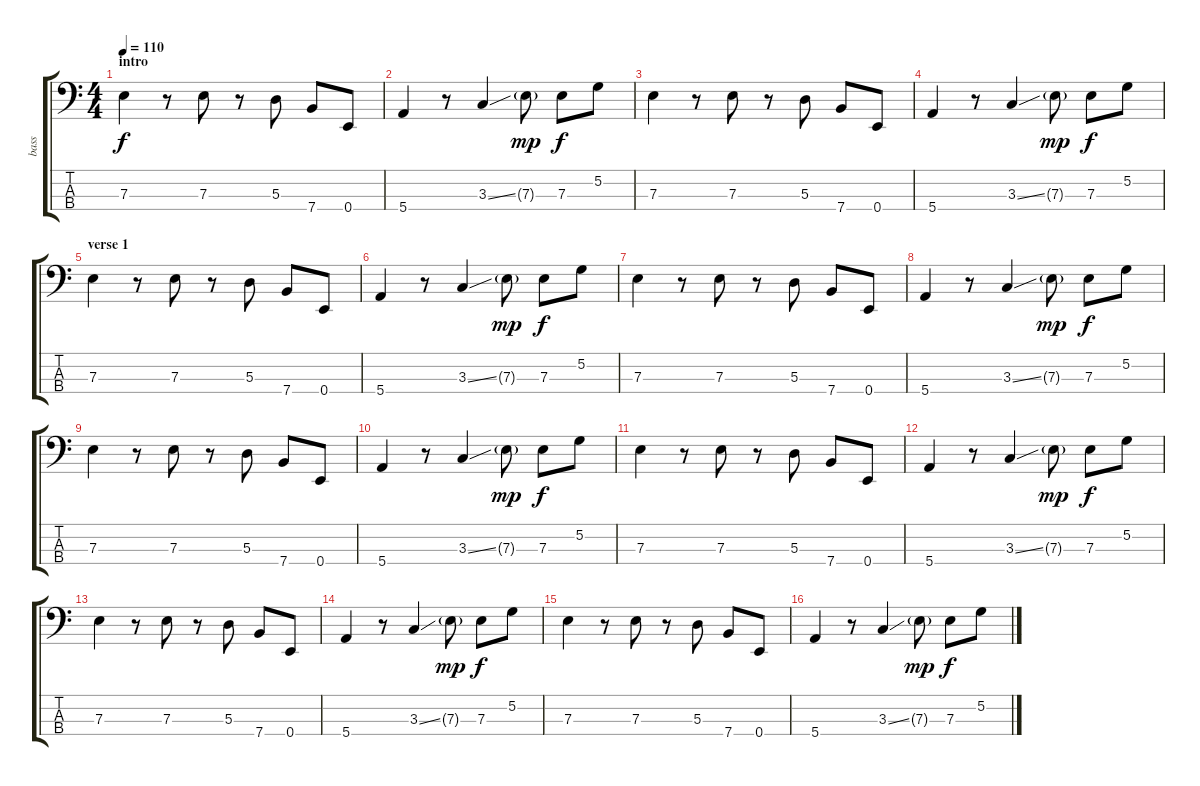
\track ("bass" "bass") {instrument electricbassfinger}
\staff {score tabs}
\tuning (G2 D2 A1 E1) {hide}
\ts (4 4)
\section ("" "intro")
\tempo 110
\clef f4
\ks c
7.3.4{dy f instrument electricbassfinger} r.8 7.3.8 r.8 5.3.8 7.4.8 0.4.8 |
5.4.4 r.8 3.3{ss}.4 7.3{g}.8{dy mp} 7.3.8{dy f} 5.2.8 |
7.3.4 r.8 7.3.8 r.8 5.3.8 7.4.8 0.4.8 |
5.4.4 r.8 3.3{ss}.4 7.3{g}.8{dy mp} 7.3.8{dy f} 5.2.8 |
\section ("" "verse 1")
7.3.4 r.8 7.3.8 r.8 5.3.8 7.4.8 0.4.8 |
5.4.4 r.8 3.3{ss}.4 7.3{g}.8{dy mp} 7.3.8{dy f} 5.2.8 |
7.3.4 r.8 7.3.8 r.8 5.3.8 7.4.8 0.4.8 |
5.4.4 r.8 3.3{ss}.4 7.3{g}.8{dy mp} 7.3.8{dy f} 5.2.8 |
7.3.4 r.8 7.3.8 r.8 5.3.8 7.4.8 0.4.8 |
5.4.4 r.8 3.3{ss}.4 7.3{g}.8{dy mp} 7.3.8{dy f} 5.2.8 |
7.3.4 r.8 7.3.8 r.8 5.3.8 7.4.8 0.4.8 |
5.4.4 r.8 3.3{ss}.4 7.3{g}.8{dy mp} 7.3.8{dy f} 5.2.8 |
7.3.4 r.8 7.3.8 r.8 5.3.8 7.4.8 0.4.8 |
5.4.4 r.8 3.3{ss}.4 7.3{g}.8{dy mp} 7.3.8{dy f} 5.2.8 |
7.3.4 r.8 7.3.8 r.8 5.3.8 7.4.8 0.4.8 |
5.4.4 r.8 3.3{ss}.4 7.3{g}.8{dy mp} 7.3.8{dy f} 5.2.8
